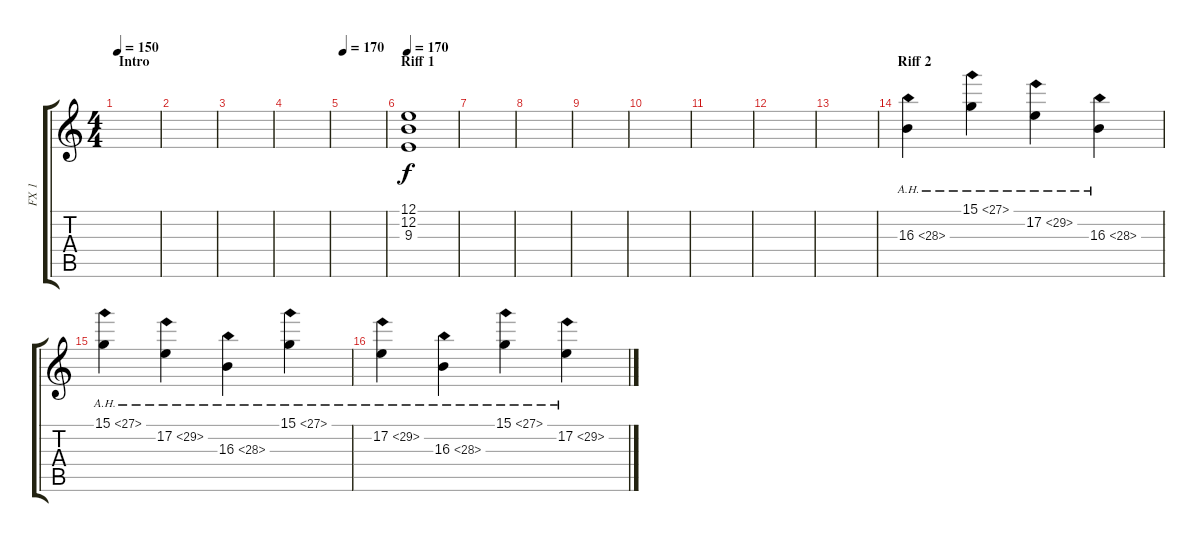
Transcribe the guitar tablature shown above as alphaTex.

\track ("FX 1" "FX 1") {instrument orchestrahit}
\staff {score tabs}
\tuning (E4 B3 G3 D3 A2 E2) {hide}
\ts (4 4)
\section ("" "Intro")
\tempo 150
\clef g2
\ks c
|
|
|
|
\tempo 170
|
\section ("" "Riff 1")
\tempo 170
(12.1 12.2 9.3).1 |
|
|
|
|
|
|
|
\section ("" "Riff 2")
16.3{ah 12}.4{dy f instrument pad1newage} 15.1{ah 12}.4 17.2{ah 12}.4 16.3{ah 12}.4 |
15.1{ah 12}.4 17.2{ah 12}.4 16.3{ah 12}.4 15.1{ah 12}.4 |
17.2{ah 12}.4 16.3{ah 12}.4 15.1{ah 12}.4 17.2{ah 12}.4
